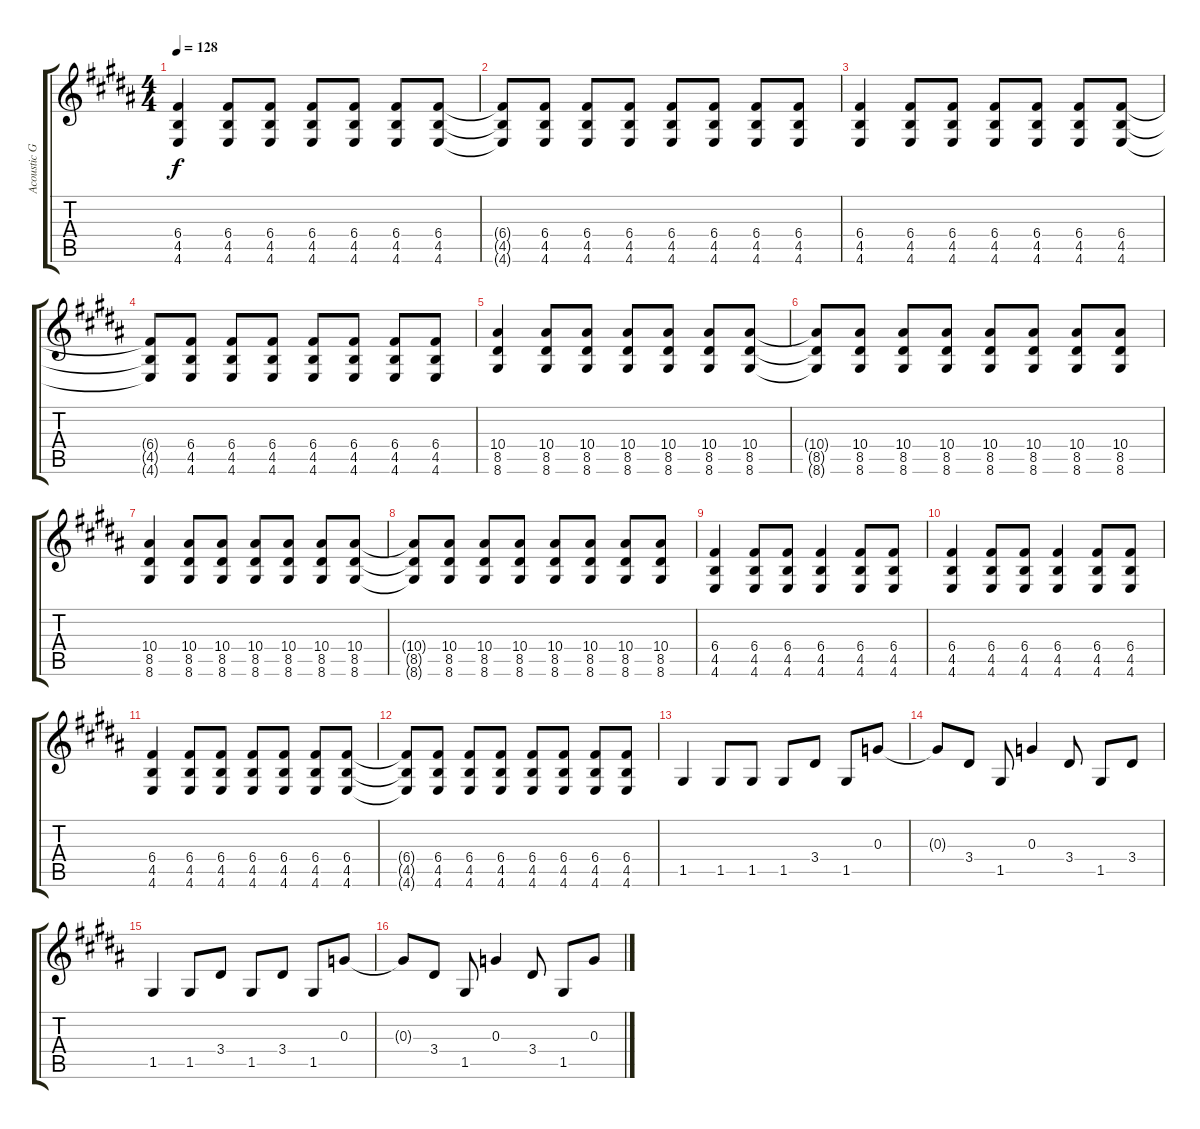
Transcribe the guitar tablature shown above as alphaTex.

\track ("Acoustic Guitar" "Acoustic G") {instrument acousticguitarsteel}
\staff {score tabs}
\tuning (E4 C4 G3 C3 G2 C2) {hide}
\ts (4 4)
\tempo 128
\clef g2
\ks b
(6.4 4.5 4.6).4{dy f} (6.4 4.5 4.6).8 (6.4 4.5 4.6).8 (6.4 4.5 4.6).8 (6.4 4.5 4.6).8 (6.4 4.5 4.6).8 (6.4 4.5 4.6).8 |
(6.4{t} 4.5{t} 4.6{t}).8 (6.4 4.5 4.6).8 (6.4 4.5 4.6).8 (6.4 4.5 4.6).8 (6.4 4.5 4.6).8 (6.4 4.5 4.6).8 (6.4 4.5 4.6).8 (6.4 4.5 4.6).8 |
(6.4 4.5 4.6).4 (6.4 4.5 4.6).8 (6.4 4.5 4.6).8 (6.4 4.5 4.6).8 (6.4 4.5 4.6).8 (6.4 4.5 4.6).8 (6.4 4.5 4.6).8 |
(6.4{t} 4.5{t} 4.6{t}).8 (6.4 4.5 4.6).8 (6.4 4.5 4.6).8 (6.4 4.5 4.6).8 (6.4 4.5 4.6).8 (6.4 4.5 4.6).8 (6.4 4.5 4.6).8 (6.4 4.5 4.6).8 |
(10.4 8.5 8.6).4 (10.4 8.5 8.6).8 (10.4 8.5 8.6).8 (10.4 8.5 8.6).8 (10.4 8.5 8.6).8 (10.4 8.5 8.6).8 (10.4 8.5 8.6).8 |
(10.4{t} 8.5{t} 8.6{t}).8 (10.4 8.5 8.6).8 (10.4 8.5 8.6).8 (10.4 8.5 8.6).8 (10.4 8.5 8.6).8 (10.4 8.5 8.6).8 (10.4 8.5 8.6).8 (10.4 8.5 8.6).8 |
(10.4 8.5 8.6).4 (10.4 8.5 8.6).8 (10.4 8.5 8.6).8 (10.4 8.5 8.6).8 (10.4 8.5 8.6).8 (10.4 8.5 8.6).8 (10.4 8.5 8.6).8 |
(10.4{t} 8.5{t} 8.6{t}).8 (10.4 8.5 8.6).8 (10.4 8.5 8.6).8 (10.4 8.5 8.6).8 (10.4 8.5 8.6).8 (10.4 8.5 8.6).8 (10.4 8.5 8.6).8 (10.4 8.5 8.6).8 |
(6.4 4.5 4.6).4 (6.4 4.5 4.6).8 (6.4 4.5 4.6).8 (6.4 4.5 4.6).4 (6.4 4.5 4.6).8 (6.4 4.5 4.6).8 |
(6.4 4.5 4.6).4 (6.4 4.5 4.6).8 (6.4 4.5 4.6).8 (6.4 4.5 4.6).4 (6.4 4.5 4.6).8 (6.4 4.5 4.6).8 |
(6.4 4.5 4.6).4 (6.4 4.5 4.6).8 (6.4 4.5 4.6).8 (6.4 4.5 4.6).8 (6.4 4.5 4.6).8 (6.4 4.5 4.6).8 (6.4 4.5 4.6).8 |
(6.4{t} 4.5{t} 4.6{t}).8 (6.4 4.5 4.6).8 (6.4 4.5 4.6).8 (6.4 4.5 4.6).8 (6.4 4.5 4.6).8 (6.4 4.5 4.6).8 (6.4 4.5 4.6).8 (6.4 4.5 4.6).8 |
1.5.4 1.5.8 1.5.8 1.5.8 3.4.8 1.5.8 0.3.8 |
0.3{t}.8 3.4.8 1.5.8 0.3.4 3.4.8 1.5.8 3.4.8 |
1.5.4 1.5.8 3.4.8 1.5.8 3.4.8 1.5.8 0.3.8 |
0.3{t}.8 3.4.8 1.5.8 0.3.4 3.4.8 1.5.8 0.3.8
